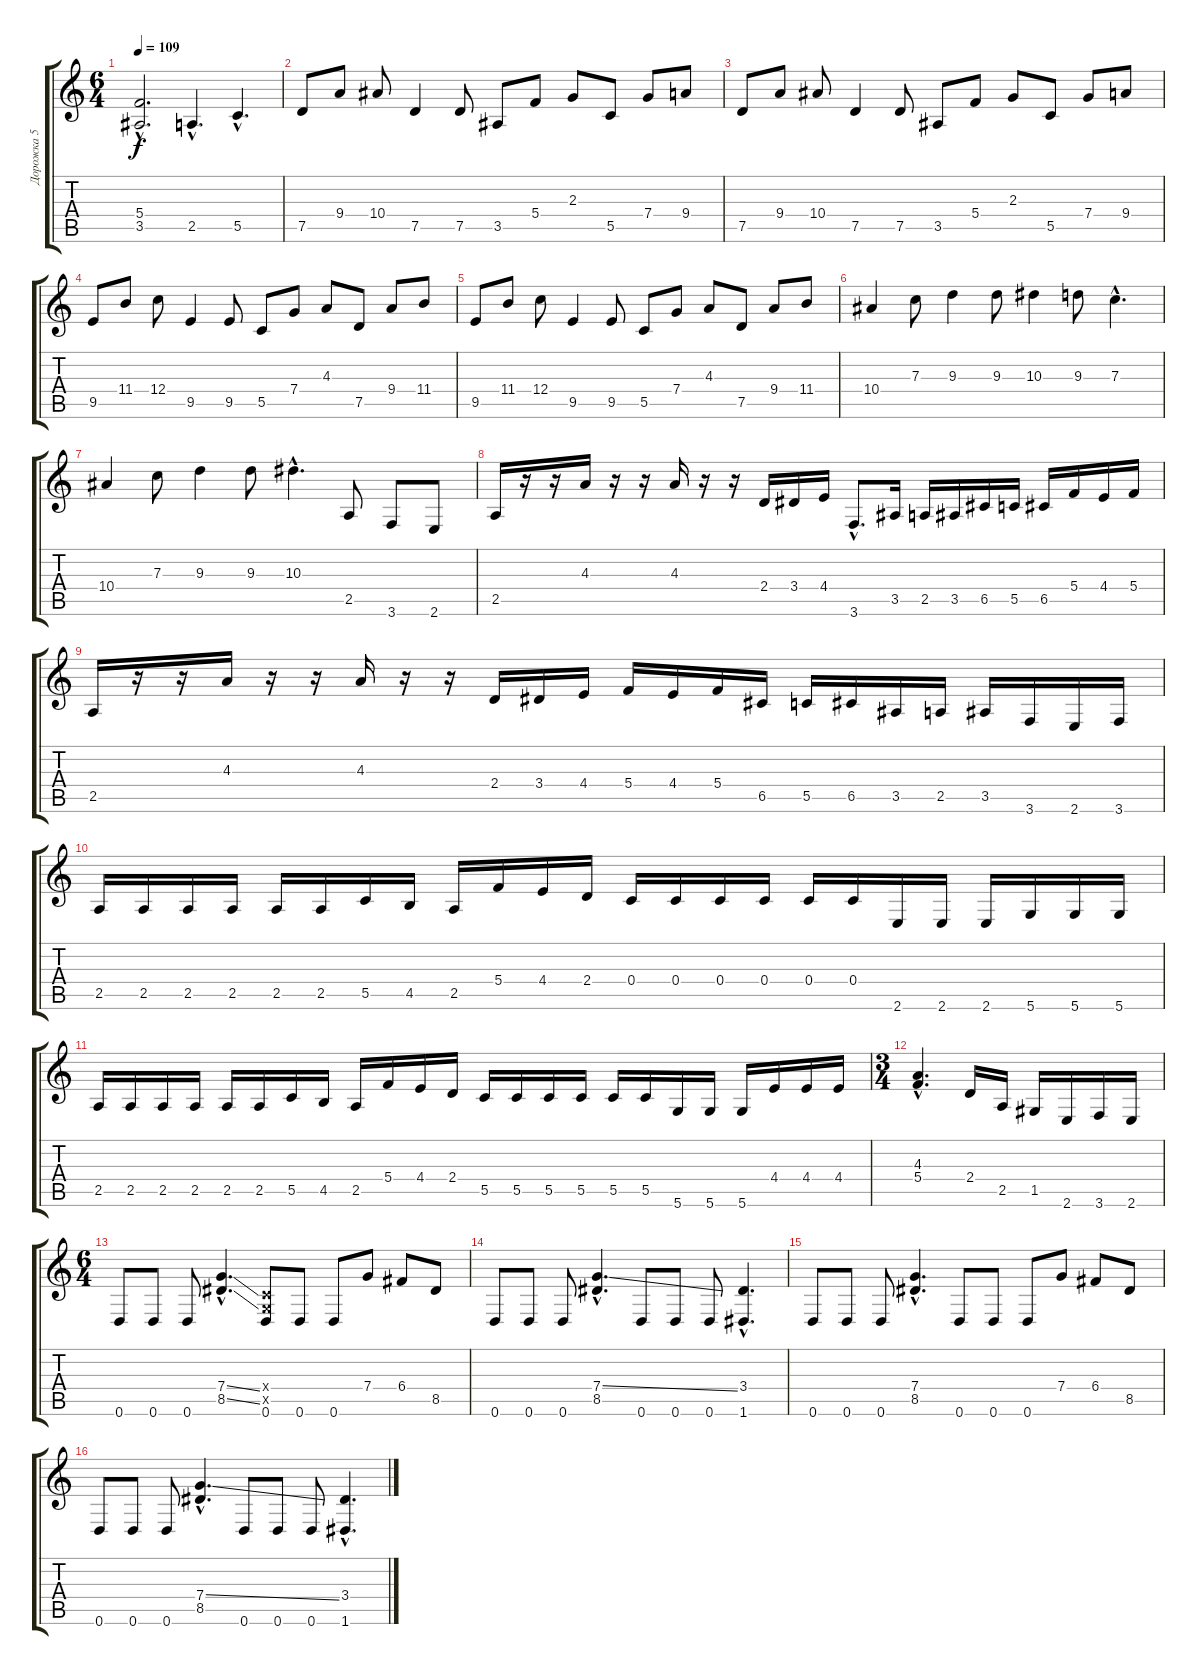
\track ("Дорожка 5" "Дорожка 5") {instrument electricbasspick}
\staff {score tabs}
\tuning (D4 A3 F3 C3 G2 D2) {hide}
\ts (6 4)
\tempo 109
\clef g2
\ks c
(5.4{hac} 3.5{hac}).2{d dy f} 2.5{hac}.4{d} 5.5{hac}.4{d} |
7.5.8 9.4.8 10.4.8 7.5.4 7.5.8 3.5.8 5.4.8 2.3.8 5.5.8 7.4.8 9.4.8 |
7.5.8 9.4.8 10.4.8 7.5.4 7.5.8 3.5.8 5.4.8 2.3.8 5.5.8 7.4.8 9.4.8 |
9.5.8 11.4.8 12.4.8 9.5.4 9.5.8 5.5.8 7.4.8 4.3.8 7.5.8 9.4.8 11.4.8 |
9.5.8 11.4.8 12.4.8 9.5.4 9.5.8 5.5.8 7.4.8 4.3.8 7.5.8 9.4.8 11.4.8 |
10.4.4 7.3.8 9.3.4 9.3.8 10.3.4 9.3.8 7.3{hac}.4{d} |
10.4.4 7.3.8 9.3.4 9.3.8 10.3{hac}.4{d} 2.5.8 3.6.8 2.6.8 |
2.5.16 r.16 r.16 4.3.16 r.16 r.16 4.3.16 r.16 r.16 2.4.16 3.4.16 4.4.16 3.6{hac}.8{d} 3.5.16 2.5.16 3.5.16 6.5.16 5.5.16 6.5.16 5.4.16 4.4.16 5.4.16 |
2.5.16 r.16 r.16 4.3.16 r.16 r.16 4.3.16 r.16 r.16 2.4.16 3.4.16 4.4.16 5.4.16 4.4.16 5.4.16 6.5.16 5.5.16 6.5.16 3.5.16 2.5.16 3.5.16 3.6.16 2.6.16 3.6.16 |
2.5.16 2.5.16 2.5.16 2.5.16 2.5.16 2.5.16 5.5.16 4.5.16 2.5.16 5.4.16 4.4.16 2.4.16 0.4.16 0.4.16 0.4.16 0.4.16 0.4.16 0.4.16 2.6.16 2.6.16 2.6.16 5.6.16 5.6.16 5.6.16 |
2.5.16 2.5.16 2.5.16 2.5.16 2.5.16 2.5.16 5.5.16 4.5.16 2.5.16 5.4.16 4.4.16 2.4.16 5.5.16 5.5.16 5.5.16 5.5.16 5.5.16 5.5.16 5.6.16 5.6.16 5.6.16 4.4.16 4.4.16 4.4.16 |
\ts (3 4)
(4.3{hac} 5.4).4{d} 2.4.16 2.5.16 1.5.16 2.6.16 3.6.16 2.6.16 |
\ts (6 4)
0.6.8 0.6.8 0.6.8 (7.4{ss hac} 8.5{ss hac}).4{d} (0.4{x} 0.5{x} 0.6).8 0.6.8 0.6.8 7.4.8 6.4.8 8.5.8 |
0.6.8 0.6.8 0.6.8 (7.4{ss hac} 8.5{hac}).4{d} 0.6.8 0.6.8 0.6.8 (3.4{hac} 1.6{hac}).4{d} |
0.6.8 0.6.8 0.6.8 (7.4{hac} 8.5{hac}).4{d} 0.6.8 0.6.8 0.6.8 7.4.8 6.4.8 8.5.8 |
0.6.8 0.6.8 0.6.8 (7.4{ss hac} 8.5{hac}).4{d} 0.6.8 0.6.8 0.6.8 (3.4{hac} 1.6{hac}).4{d}
